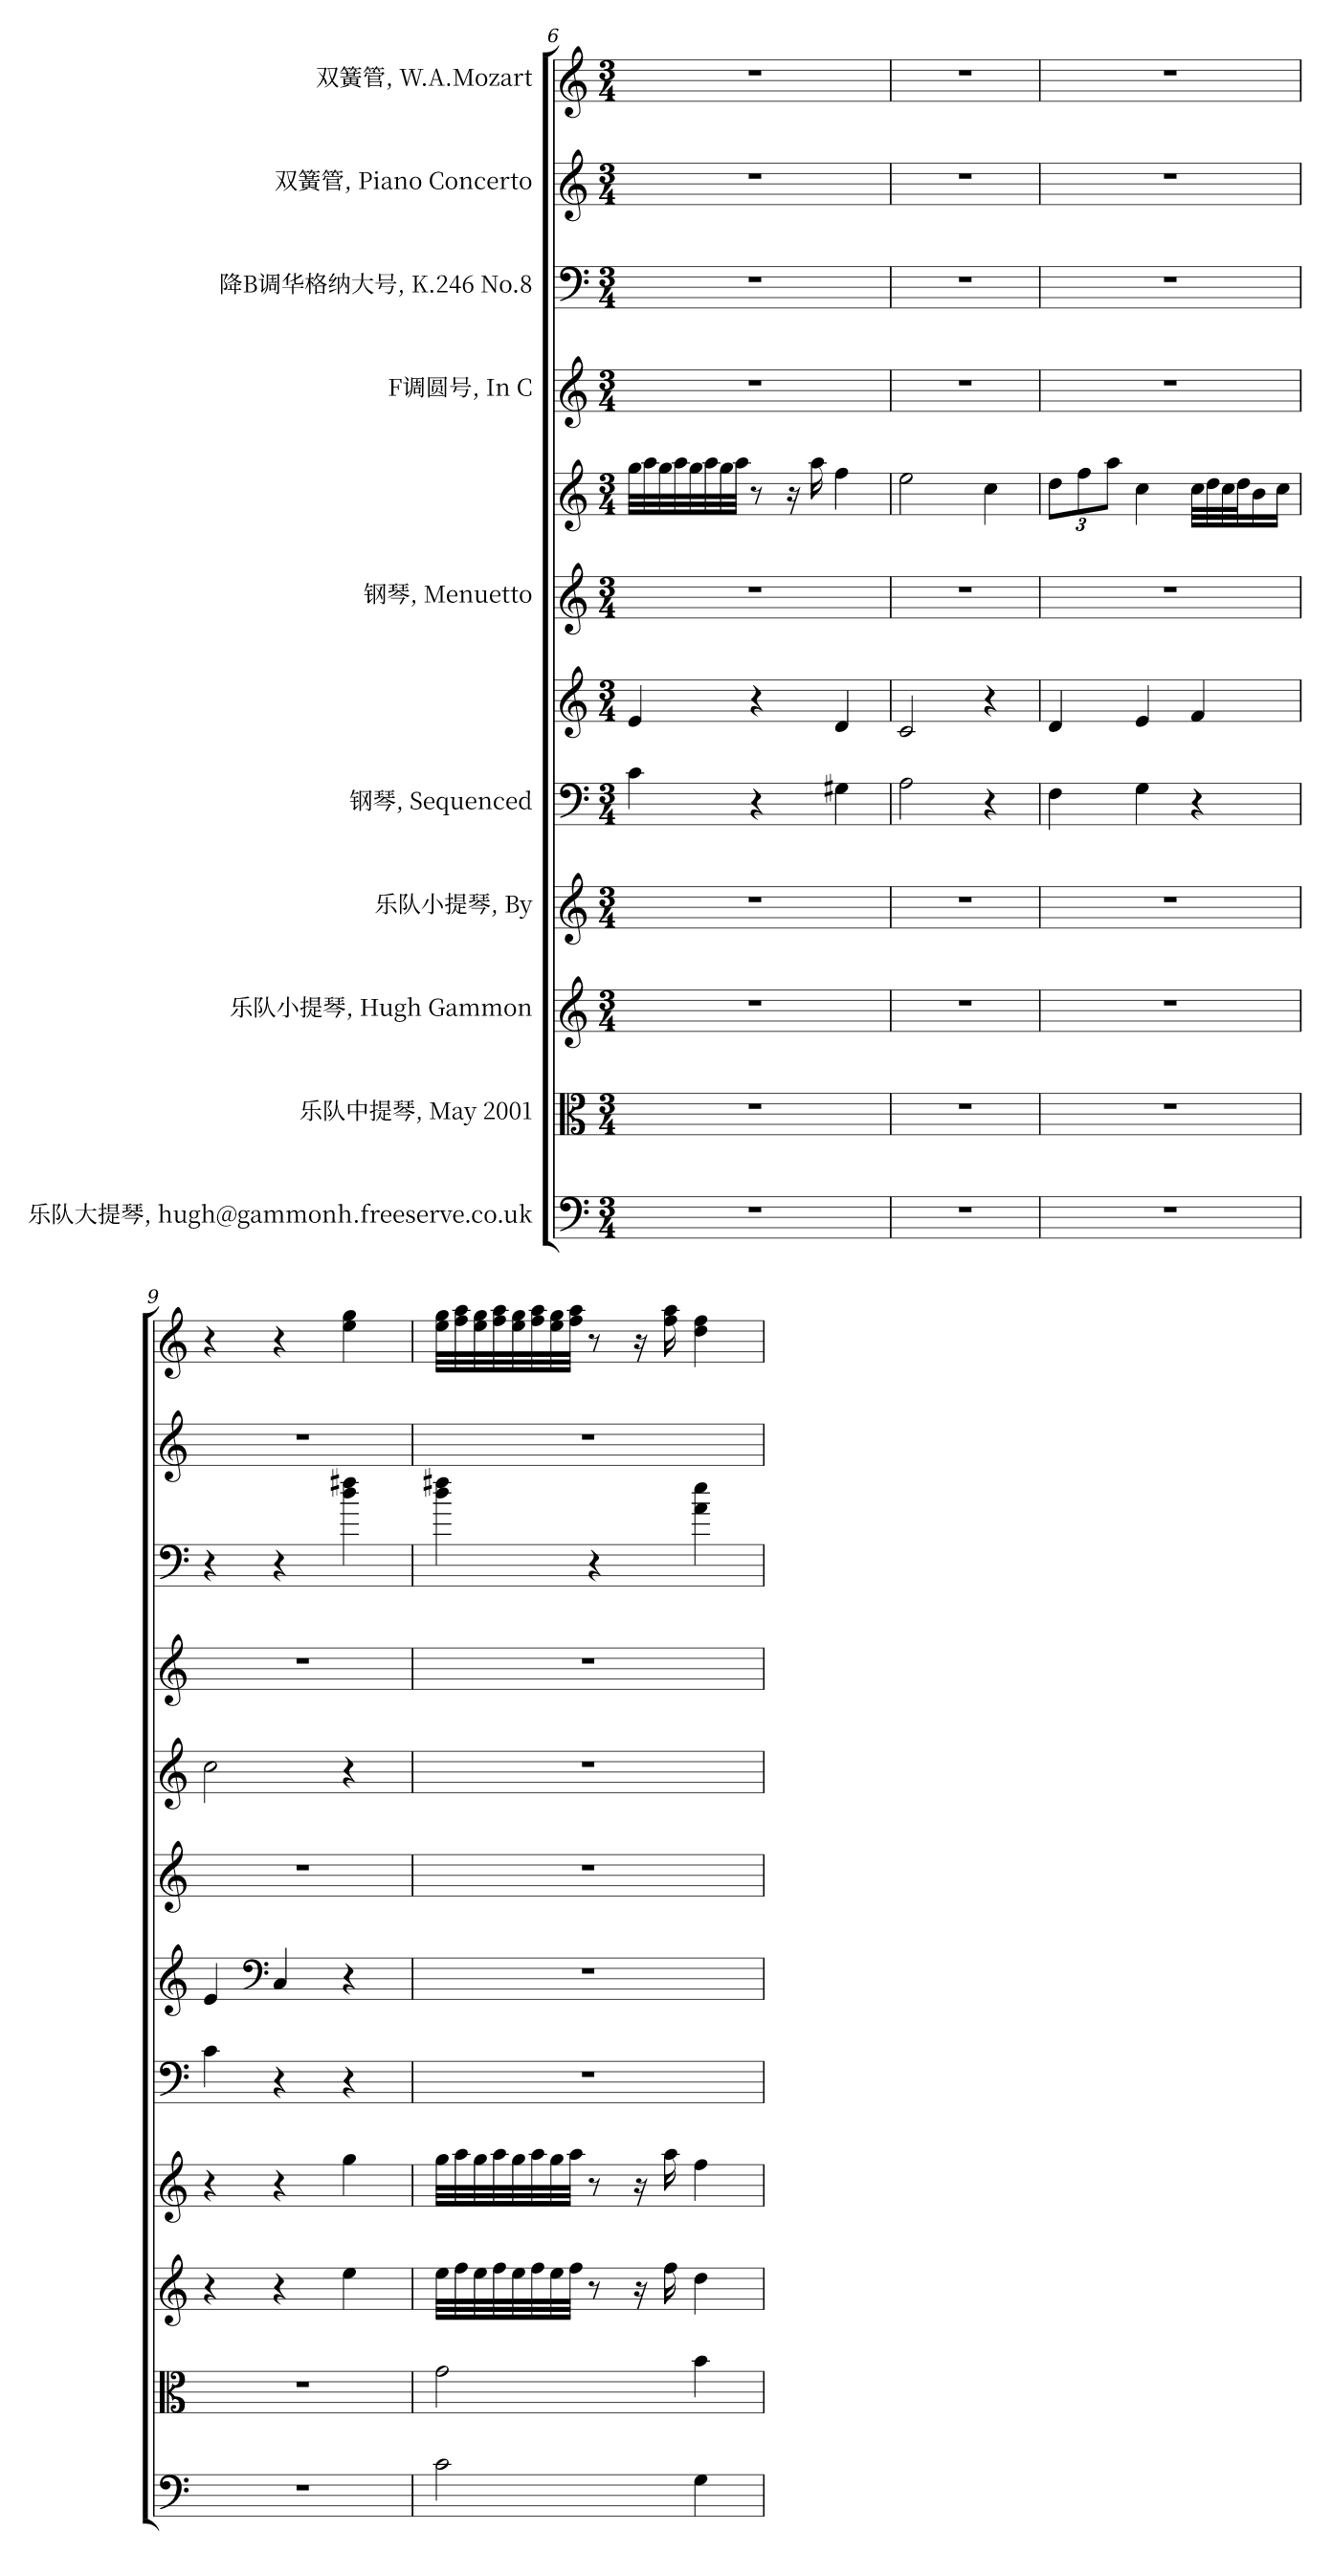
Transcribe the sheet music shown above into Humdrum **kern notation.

**kern	**kern	**kern	**kern	**kern	**kern	**kern	**kern	**kern	**kern	**kern	**kern
*part10	*part9	*part8	*part7	*part6	*part6	*part5	*part5	*part4	*part3	*part2	*part1
*staff12	*staff11	*staff10	*staff9	*staff8	*staff7	*staff6	*staff5	*staff4	*staff3	*staff2	*staff1
*I"乐队大提琴, hugh@gammonh.freeserve.co.uk	*I"乐队中提琴, May 2001	*I"乐队小提琴, Hugh Gammon	*I"乐队小提琴,         By	*I"钢琴, Sequenced	*	*I"钢琴, Menuetto	*	*I"F调圆号, In C	*I"降B调华格纳大号, K.246 No.8	*I"双簧管, Piano Concerto	*I"双簧管, W.A.Mozart
*clefF4	*clefC3	*clefG2	*clefG2	*clefF4	*clefG2	*clefG2	*clefG2	*clefG2	*clefF4	*clefG2	*clefG2
*	*	*	*	*	*	*	*	*ITrd4c7	*ITrd4c7	*	*
*k[]	*k[]	*k[]	*k[]	*k[]	*k[]	*k[]	*k[]	*k[b-]	*k[b-]	*k[]	*k[]
*M3/4	*M3/4	*M3/4	*M3/4	*M3/4	*M3/4	*M3/4	*M3/4	*M3/4	*M3/4	*M3/4	*M3/4
=6	=6	=6	=6	=6	=6	=6	=6	=6	=6	=6	=6
2.r	2.r	2.r	2.r	4c\	4e/	2.r	32gg\LLL	2.r	2.r	2.r	2.r
.	.	.	.	.	.	.	32aa\	.	.	.	.
.	.	.	.	.	.	.	32gg\	.	.	.	.
.	.	.	.	.	.	.	32aa\	.	.	.	.
.	.	.	.	.	.	.	32gg\	.	.	.	.
.	.	.	.	.	.	.	32aa\	.	.	.	.
.	.	.	.	.	.	.	32gg\	.	.	.	.
.	.	.	.	.	.	.	32aa\JJJ	.	.	.	.
.	.	.	.	4r	4r	.	8r	.	.	.	.
.	.	.	.	.	.	.	16r	.	.	.	.
.	.	.	.	.	.	.	16aa\	.	.	.	.
.	.	.	.	4G#X\	4d/	.	4ff\	.	.	.	.
=7	=7	=7	=7	=7	=7	=7	=7	=7	=7	=7	=7
2.r	2.r	2.r	2.r	2A\	2c/	2.r	2ee\	2.r	2.r	2.r	2.r
.	.	.	.	4r	4r	.	4cc\	.	.	.	.
=8	=8	=8	=8	=8	=8	=8	=8	=8	=8	=8	=8
*	*	*	*	*	*	*	*Xbrackettup	*	*	*	*
2.r	2.r	2.r	2.r	4F\	4d/	2.r	12dd\L	2.r	2.r	2.r	2.r
.	.	.	.	.	.	.	12ff\	.	.	.	.
.	.	.	.	.	.	.	12aa\J	.	.	.	.
.	.	.	.	4G\	4e/	.	4cc\	.	.	.	.
.	.	.	.	4r	4f/	.	32cc\LLL	.	.	.	.
.	.	.	.	.	.	.	32dd\	.	.	.	.
.	.	.	.	.	.	.	32cc\	.	.	.	.
.	.	.	.	.	.	.	32dd\J	.	.	.	.
.	.	.	.	.	.	.	16b\	.	.	.	.
.	.	.	.	.	.	.	16cc\JJ	.	.	.	.
!!LO:PB:g=z
=9	=9	=9	=9	=9	=9	=9	=9	=9	=9	=9	=9
2.r	2.r	4r	4r	4c\	4e/	2.r	2cc\	2.r	4r	2.r	4r
*	*	*	*	*	*clefF4	*	*	*	*	*	*
.	.	4r	4r	4r	4C/	.	.	.	4r	.	4r
.	.	4ee\	4gg\	4r	4r	.	4r	.	4g\ 4bn\	.	4ee\ 4gg\
=10	=10	=10	=10	=10	=10	=10	=10	=10	=10	=10	=10
2c\	2g\	32ee\LLL	32gg\LLL	2.r	2.r	2.r	2.r	2.r	4g\ 4bn\	2.r	32ee\ 32gg\LLL
.	.	32ff\	32aa\	.	.	.	.	.	.	.	32ff\ 32aa\
.	.	32ee\	32gg\	.	.	.	.	.	.	.	32ee\ 32gg\
.	.	32ff\	32aa\	.	.	.	.	.	.	.	32ff\ 32aa\
.	.	32ee\	32gg\	.	.	.	.	.	.	.	32ee\ 32gg\
.	.	32ff\	32aa\	.	.	.	.	.	.	.	32ff\ 32aa\
.	.	32ee\	32gg\	.	.	.	.	.	.	.	32ee\ 32gg\
.	.	32ff\JJJ	32aa\JJJ	.	.	.	.	.	.	.	32ff\ 32aa\JJJ
.	.	8r	8r	.	.	.	.	.	4r	.	8r
.	.	16r	16r	.	.	.	.	.	.	.	16r
.	.	16ff\	16aa\	.	.	.	.	.	.	.	16ff\ 16aa\
4G\	4b\	4dd\	4ff\	.	.	.	.	.	4d\ 4a\	.	4dd\ 4ff\
=	=	=	=	=	=	=	=	=	=	=	=
*-	*-	*-	*-	*-	*-	*-	*-	*-	*-	*-	*-
